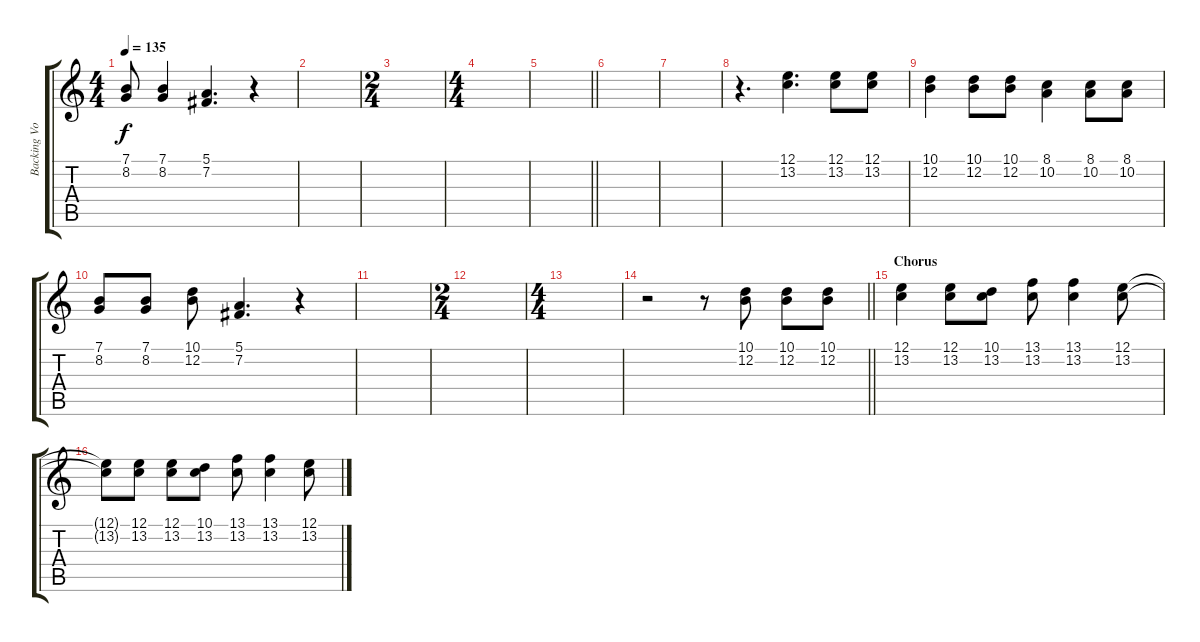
\track ("Backing Vocals" "Backing Vo") {instrument panflute}
\staff {score tabs}
\tuning (E4 B3 G3 D3 A2 E2) {hide}
\ts (4 4)
\tempo 135
\clef g2
\ks c
(7.1 8.2).8{dy f} (7.1 8.2).4 (5.1 7.2).4{d} r.4 |
|
\ts (2 4)
|
\ts (4 4)
|
\barLineRight lightlight
|
|
|
r.4{d} (12.1 13.2).4{d} (12.1 13.2).8 (12.1 13.2).8 |
(10.1 12.2).4 (10.1 12.2).8 (10.1 12.2).8 (8.1 10.2).4 (8.1 10.2).8 (8.1 10.2).8 |
(7.1 8.2).8 (7.1 8.2).8 (10.1 12.2).8 (5.1 7.2).4{d} r.4 |
|
\ts (2 4)
|
\ts (4 4)
|
\barLineRight lightlight
r.2 r.8 (10.1 12.2).8 (10.1 12.2).8 (10.1 12.2).8 |
\section ("" "Chorus")
(12.1 13.2).4 (12.1 13.2).8 (10.1 13.2).8 (13.1 13.2).8 (13.1 13.2).4 (12.1 13.2).8 |
(12.1{t} 13.2{t}).8 (12.1 13.2).8 (12.1 13.2).8 (10.1 13.2).8 (13.1 13.2).8 (13.1 13.2).4 (12.1 13.2).8
